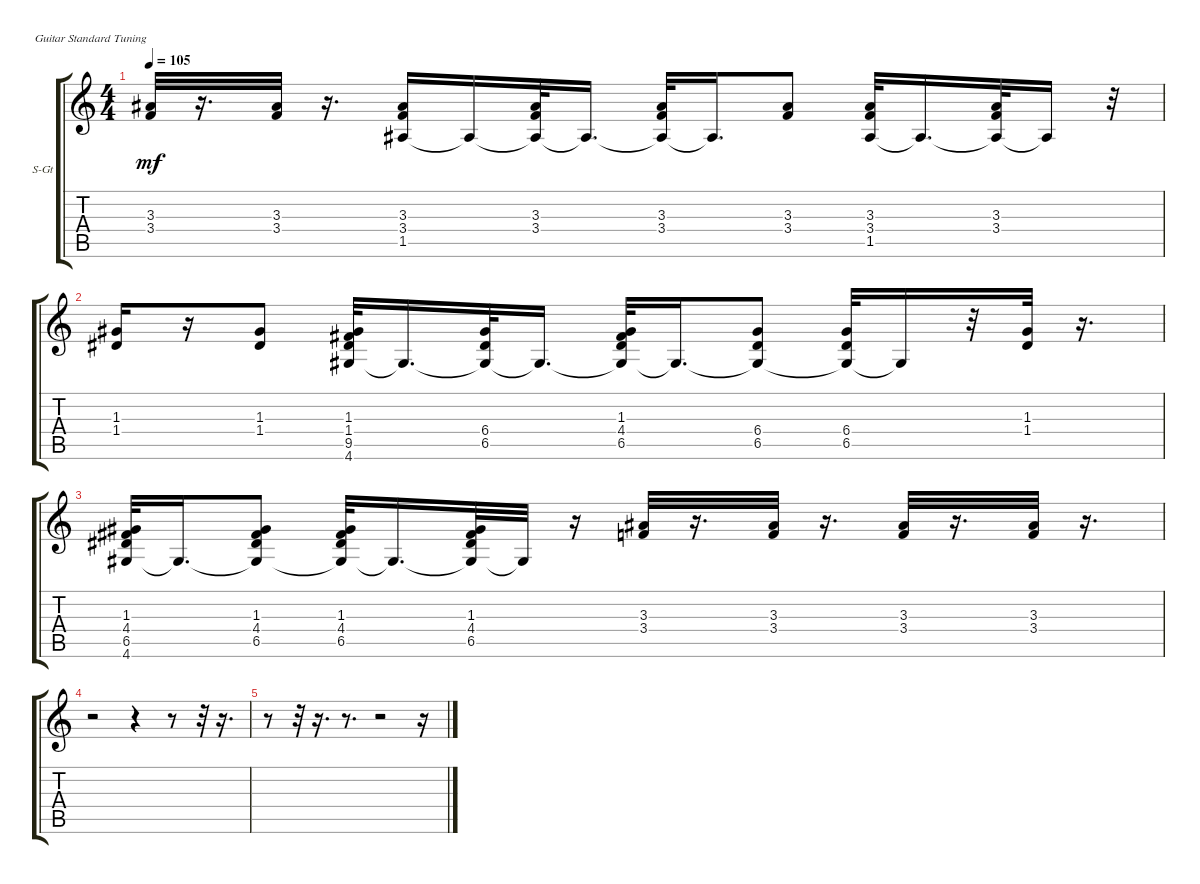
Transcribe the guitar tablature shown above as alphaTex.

\bracketExtendMode groupsimilarinstruments
\firstSystemTrackNameOrientation horizontal
\otherSystemsTrackNameOrientation horizontal
\track ("Rolling in the deep" "S-Gt") {instrument acousticguitarsteel}
\staff {score tabs}
\tuning (E4 B3 G3 D3 A2 E2)
\ts (4 4)
\tempo 105
\clef g2
\ks c
(3.4 3.3).32{dy mf} r.16{d} (3.4 3.3).32 r.16{d} (1.5 3.4 3.3).16 1.5{t}.16 (1.5{t} 3.4 3.3).32 1.5{t}.16{d} (1.5{t} 3.4 3.3).32 1.5{t}.16{d} (3.4 3.3).8 (1.5 3.4 3.3).32 1.5{t}.16{d} (1.5{t} 3.4 3.3).32 1.5{t}.16 r.32 |
(1.4 1.3).16 r.16 (1.4 1.3).8 (4.6 1.4 9.5 1.3).32 4.6{t}.16{d} (4.6{t} 6.5 6.4).32 4.6{t}.16{d} (4.6{t} 6.5 4.4 1.3).32 4.6{t}.16{d} (4.6{t} 6.5 6.4).8 (4.6{t} 6.5 6.4).32 4.6{t}.16 r.32 (1.4 1.3).32 r.16{d} |
(4.6 6.5 4.4 1.3).32 4.6{t}.16{d} (4.6{t} 6.5 4.4 1.3).8 (4.6{t} 6.5 4.4 1.3).32 4.6{t}.16{d} (4.6{t} 6.5 4.4 1.3).32 4.6{t}.32 r.16 (3.4 3.3).32 r.16{d} (3.4 3.3).32 r.16{d} (3.4 3.3).32 r.16{d} (3.4 3.3).32 r.16{d} |
r.2 r.4 r.8 r.32 r.16{d} |
r.8 r.32 r.16{d} r.8{d} r.2 r.16
